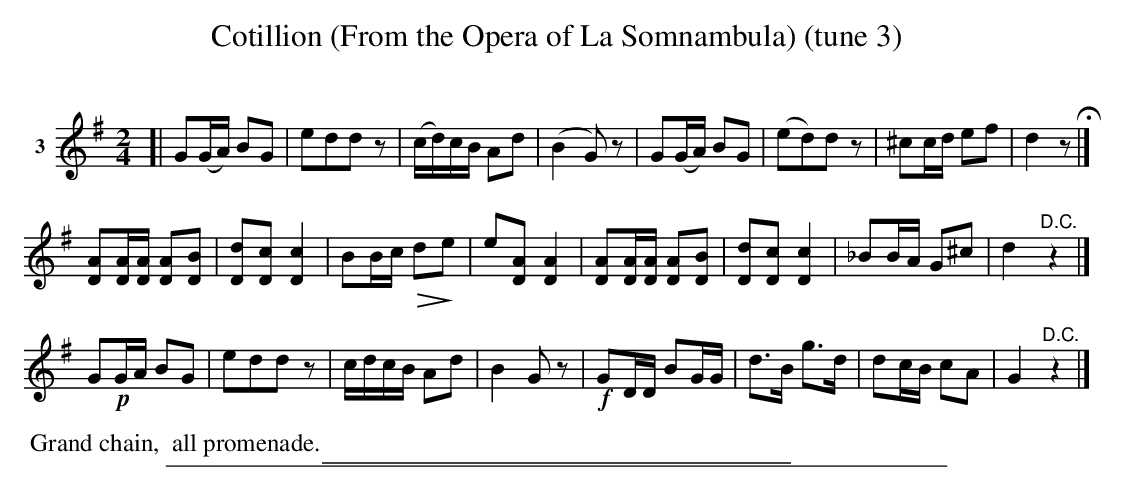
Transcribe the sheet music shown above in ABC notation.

X:1
T: Cotillion (From the Opera of La Somnambula) (tune 3)
C:
U: Q=!diminuendo(!
U: q=!diminuendo)!
M: 2/4
L: 1/16
K: G
V: 1 name="3"
[|\
G2(GA) B2G2 | e2d2d2z2 | (cd)cB A2d2 | (B4 G2)z2 |\
G2(GA) B2G2 | (e2d2)d2z2 | ^c2cd e2f2 | d4 z2 H|]
[A2D2][AD][AD] [A2D2][B2D2] | [d2D2][c2D2] [c4D4] | B2Bc Qd2qe2 | e2[A2D2] [A4D4] |\
[A2D2][AD][AD] [A2D2][B2D2] | [d2D2][c2D2] [c4D4] | _B2BA G2^c2 | d4 "^D.C."z4 |]
G2!p!GA B2G2 | e2d2d2z2 | cdcB A2d2 | B4 G2z2 |\
!f!G2DD B2GG | d3B g3d | d2cB c2A2 | G4 "^D.C."z4 |]
